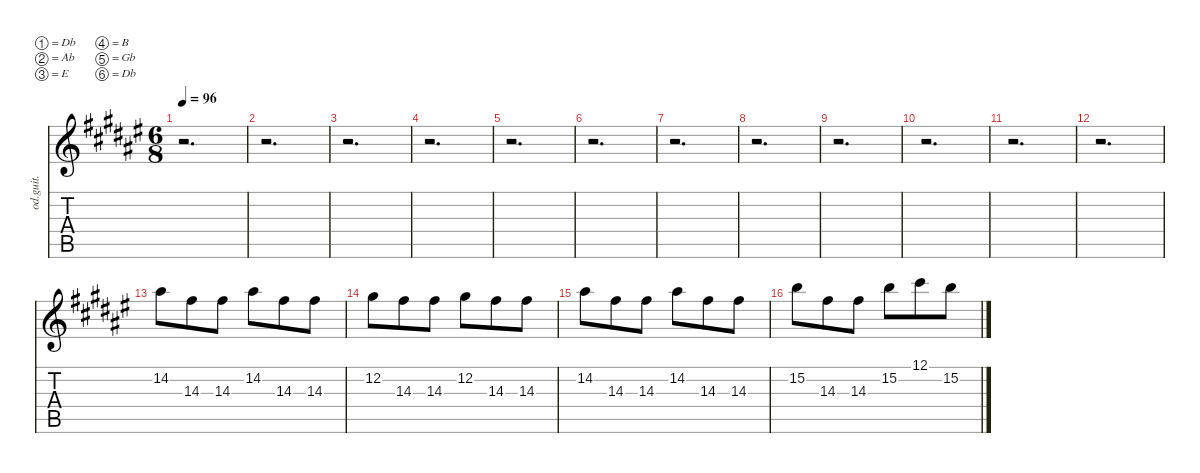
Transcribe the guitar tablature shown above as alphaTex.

\defaultSystemsLayout 4
\hideDynamics
\bracketExtendMode nobrackets
\otherSystemsTrackNameOrientation horizontal
\track ("Lead Guitar" "od.guit.") {instrument overdrivenguitar}
\staff {score tabs}
\tuning (Db4 Ab3 E3 B2 Gb2 Db2)
\ts (6 8)
\tempo 96
\clef g2
\ks f#
r.2{d dy mf beam Down} |
r.2{d beam Down} |
r.2{d beam Down} |
r.2{d beam Down} |
r.2{d beam Down} |
r.2{d beam Down} |
r.2{d beam Down} |
r.2{d beam Down} |
r.2{d beam Down} |
r.2{d beam Down} |
r.2{d beam Down} |
r.2{d beam Down} |
14.2{acc #}.8{beam Down} 14.3{acc #}.8{beam Down} 14.3{acc #}.8{beam Down} 14.2{acc #}.8{beam Down} 14.3{acc #}.8{beam Down} 14.3{acc #}.8{beam Down} |
12.2{acc #}.8{beam Down} 14.3{acc #}.8{beam Down} 14.3{acc #}.8{beam Down} 12.2{acc #}.8{beam Down} 14.3{acc #}.8{beam Down} 14.3{acc #}.8{beam Down} |
14.2{acc #}.8{beam Down} 14.3{acc #}.8{beam Down} 14.3{acc #}.8{beam Down} 14.2{acc #}.8{beam Down} 14.3{acc #}.8{beam Down} 14.3{acc #}.8{beam Down} |
15.2{acc forcenatural}.8{beam Down} 14.3{acc #}.8{beam Down} 14.3{acc #}.8{beam Down} 15.2{acc forcenatural}.8{beam Down} 12.1{acc #}.8{beam Down} 15.2{acc forcenatural}.8{beam Down}
